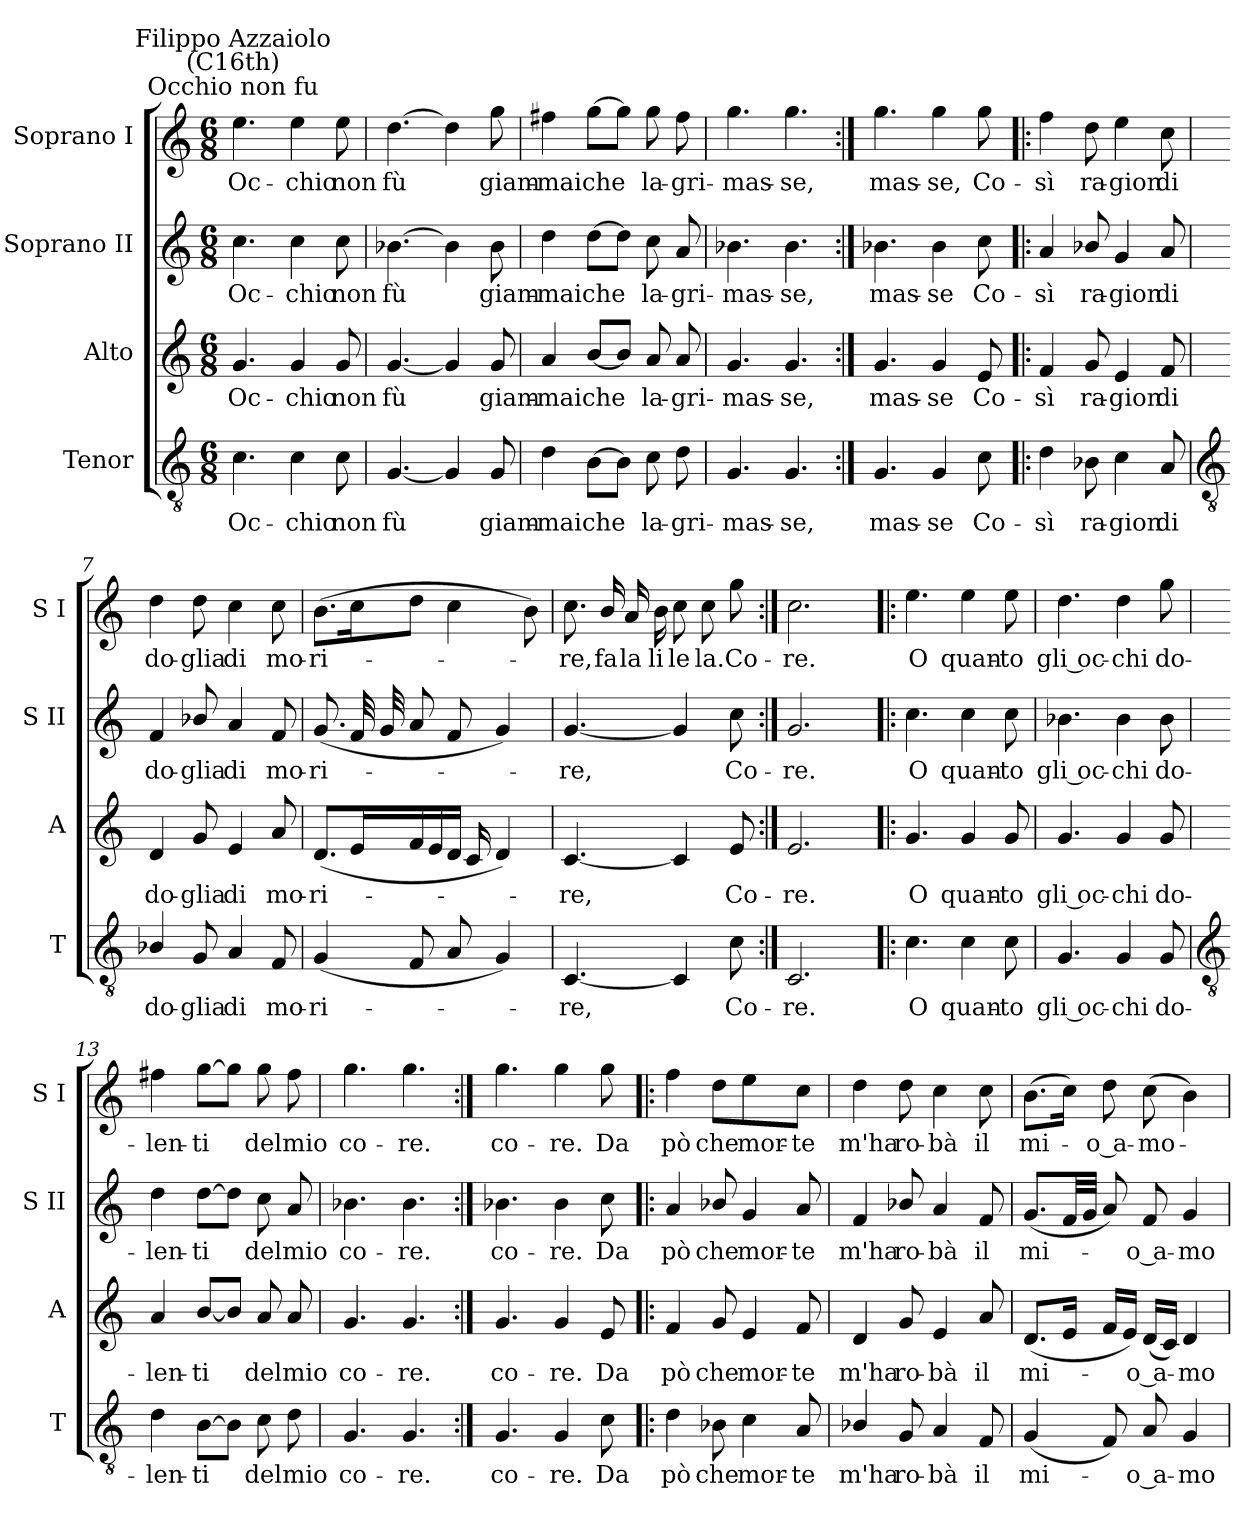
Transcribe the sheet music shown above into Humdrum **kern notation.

**kern	**text	**kern	**text	**kern	**text	**kern	**text
*part4	*part4	*part3	*part3	*part2	*part2	*part1	*part1
*staff4	*staff4	*staff3	*staff3	*staff2	*staff2	*staff1	*staff1
*I"Tenor	*	*I"Alto	*	*I"Soprano II	*	*I"Soprano I	*
*I'T	*	*I'A	*	*I'S II	*	*I'S I	*
*clefGv2	*	*clefG2	*	*clefG2	*	*clefG2	*
*k[]	*	*k[]	*	*k[]	*	*k[]	*
*C:	*	*C:	*	*C:	*	*C:	*
*M6/8	*	*M6/8	*	*M6/8	*	*M6/8	*
=1	=1	=1	=1	=1	=1	=1	=1
!	!	!	!	!	!	!LO:TX:a:cj:t=Occhio non fu	!
!	!	!	!	!	!	!LO:TX:a:cj:t=Filippo Azzaiolo\n(C16th)	!
!	!LO:LY:b	!	!LO:LY:b	!	!LO:LY:b	!	!LO:LY:b
4.c	Oc-	4.g	Oc-	4.cc	Oc-	4.ee	Oc-
!	!LO:LY:b	!	!LO:LY:b	!	!LO:LY:b	!	!LO:LY:b
4c	-chio	4g	-chio	4cc	-chio	4ee	-chio
!	!LO:LY:b	!	!LO:LY:b	!	!LO:LY:b	!	!LO:LY:b
8c	non	8g	non	8cc	non	8ee	non
=2	=2	=2	=2	=2	=2	=2	=2
!	!LO:LY:b	!	!LO:LY:b	!	!LO:LY:b	!	!LO:LY:b
[4.G	fù	[4.g	fù	[4.b-X	fù	[4.dd	fù
4G]	.	4g]	.	4b-]	.	4dd]	.
!	!LO:LY:b	!	!LO:LY:b	!	!LO:LY:b	!	!LO:LY:b
8G	giam-	8g	giam-	8b-	giam-	8gg	giam-
=3	=3	=3	=3	=3	=3	=3	=3
!	!LO:LY:b	!	!LO:LY:b	!	!LO:LY:b	!	!LO:LY:b
4d	-mai	4a	-mai	4dd	-mai	4ff#X	-mai
!	!LO:LY:b	!	!LO:LY:b	!	!LO:LY:b	!	!LO:LY:b
[8BL	che	[8b/L	che	[8ddL	che	[8ggL	che
8BJ]	.	8b/J]	.	8ddJ]	.	8ggJ]	.
!	!LO:LY:b	!	!LO:LY:b	!	!LO:LY:b	!	!LO:LY:b
8c	la-	8a	la-	8cc	la-	8gg	la-
!	!LO:LY:b	!	!LO:LY:b	!	!LO:LY:b	!	!LO:LY:b
8d	-gri-	8a	-gri-	8a	-gri-	8ff#	-gri-
=4	=4	=4	=4	=4	=4	=4	=4
!	!LO:LY:b	!	!LO:LY:b	!	!LO:LY:b	!	!LO:LY:b
4.G	-mas-	4.g	-mas-	4.b-X	-mas-	4.gg	-mas-
!	!LO:LY:b	!	!LO:LY:b	!	!LO:LY:b	!	!LO:LY:b
4.G	-se,	4.g	-se,	4.b-	-se,	4.gg	-se,
=5:|!	=5:|!	=5:|!	=5:|!	=5:|!	=5:|!	=5:|!	=5:|!
!	!LO:LY:b	!	!LO:LY:b	!	!LO:LY:b	!	!LO:LY:b
4.G	mas-	4.g	mas-	4.b-X	mas-	4.gg	mas-
!	!LO:LY:b	!	!LO:LY:b	!	!LO:LY:b	!	!LO:LY:b
4G	-se	4g	-se	4b-	-se	4gg	-se,
!	!LO:LY:b	!	!LO:LY:b	!	!LO:LY:b	!	!LO:LY:b
8c	Co-	8e	Co-	8cc	Co-	8gg	Co-
=6!|:	=6!|:	=6!|:	=6!|:	=6!|:	=6!|:	=6!|:	=6!|:
!	!LO:LY:b	!	!LO:LY:b	!	!LO:LY:b	!	!LO:LY:b
4d	-sì	4f	-sì	4a	-sì	4ff	-sì
!	!LO:LY:b	!	!LO:LY:b	!	!LO:LY:b	!	!LO:LY:b
8B-X	ra-	8g	ra-	8b-X/	ra-	8dd	ra-
!	!LO:LY:b	!	!LO:LY:b	!	!LO:LY:b	!	!LO:LY:b
4c	-gion	4e	-gion	4g	-gion	4ee	-gion
!	!LO:LY:b	!	!LO:LY:b	!	!LO:LY:b	!	!LO:LY:b
8A	di	8f	di	8a	di	8cc	di
!!LO:LB:g=z
=7	=7	=7	=7	=7	=7	=7	=7
*clefGv2	*	*	*	*	*	*	*
!	!LO:LY:b	!	!LO:LY:b	!	!LO:LY:b	!	!LO:LY:b
4B-X/	do-	4d	do-	4f	do-	4dd	do-
!	!LO:LY:b	!	!LO:LY:b	!	!LO:LY:b	!	!LO:LY:b
8G	-glia	8g	-glia	8b-X/	-glia	8dd	-glia
!	!LO:LY:b	!	!LO:LY:b	!	!LO:LY:b	!	!LO:LY:b
4A	di	4e	di	4a	di	4cc	di
!	!LO:LY:b	!	!LO:LY:b	!	!LO:LY:b	!	!LO:LY:b
8F	mo-	8a	mo-	8f	mo-	8cc	mo-
=8	=8	=8	=8	=8	=8	=8	=8
!	!LO:LY:b	!	!LO:LY:b	!	!LO:LY:b	!	!LO:LY:b
(<4G	-ri-	(<8.dL	-ri-	(<8.gL	-ri-	(>8.bL	-ri-
.	.	16e	.	32fLL	.	16cc	.
.	.	.	.	32g	.	.	.
8F	.	16f	.	8aJ	.	8ddJ	.
.	.	16e	.	.	.	.	.
8A	.	16dJJ	.	8f	.	4cc	.
.	.	16c	.	.	.	.	.
4G)	.	4d)	.	4g)	.	.	.
.	.	.	.	.	.	8b)	.
=9	=9	=9	=9	=9	=9	=9	=9
!	!LO:LY:b	!	!LO:LY:b	!	!LO:LY:b	!	!LO:LY:b
[4.C	re,	[4.c	re,	[4.g	re,	8.cc	re,
!	!	!	!	!	!	!	!LO:LY:b
.	.	.	.	.	.	16b/	fa
!	!	!	!	!	!	!	!LO:LY:b
.	.	.	.	.	.	16a	la
!	!	!	!	!	!	!	!LO:LY:b
.	.	.	.	.	.	16b	li
!	!	!	!	!	!	!	!LO:LY:b
4C]	.	4c]	.	4g]	.	8cc	le
!	!	!	!	!	!	!	!LO:LY:b
.	.	.	.	.	.	8cc	la.
!	!LO:LY:b	!	!LO:LY:b	!	!LO:LY:b	!	!LO:LY:b
8c	Co-	8e	Co-	8cc	Co-	8gg	Co-
=10:|!	=10:|!	=10:|!	=10:|!	=10:|!	=10:|!	=10:|!	=10:|!
!	!LO:LY:b	!	!LO:LY:b	!	!LO:LY:b	!	!LO:LY:b
2.C	re.	2.e	re.	2.g	re.	2.cc	re.
=11!|:	=11!|:	=11!|:	=11!|:	=11!|:	=11!|:	=11!|:	=11!|:
!	!LO:LY:b	!	!LO:LY:b	!	!LO:LY:b	!	!LO:LY:b
4.c	O	4.g	O	4.cc	O	4.ee	O
!	!LO:LY:b	!	!LO:LY:b	!	!LO:LY:b	!	!LO:LY:b
4c	quan-	4g	quan-	4cc	quan-	4ee	quan-
!	!LO:LY:b	!	!LO:LY:b	!	!LO:LY:b	!	!LO:LY:b
8c	-to	8g	-to	8cc	-to	8ee	-to
=12	=12	=12	=12	=12	=12	=12	=12
!	!LO:LY:b	!	!LO:LY:b	!	!LO:LY:b	!	!LO:LY:b
4.G	gli oc-	4.g	gli oc-	4.b-X	gli oc-	4.dd	gli oc-
!	!LO:LY:b	!	!LO:LY:b	!	!LO:LY:b	!	!LO:LY:b
4G	-chi	4g	-chi	4b-	-chi	4dd	-chi
!	!LO:LY:b	!	!LO:LY:b	!	!LO:LY:b	!	!LO:LY:b
8G	do-	8g	do-	8b-	do-	8gg	do-
!!LO:LB:g=z
=13	=13	=13	=13	=13	=13	=13	=13
*clefGv2	*	*	*	*	*	*	*
!	!LO:LY:b	!	!LO:LY:b	!	!LO:LY:b	!	!LO:LY:b
4d	-len-	4a	-len-	4dd	-len-	4ff#X	-len-
!	!LO:LY:b	!	!LO:LY:b	!	!LO:LY:b	!	!LO:LY:b
[8BL	-ti	[8b/L	-ti	[8ddL	-ti	[8ggL	-ti
8BJ]	.	8b/J]	.	8ddJ]	.	8ggJ]	.
!	!LO:LY:b	!	!LO:LY:b	!	!LO:LY:b	!	!LO:LY:b
8c	del	8a	del	8cc	del	8gg	del
!	!LO:LY:b	!	!LO:LY:b	!	!LO:LY:b	!	!LO:LY:b
8d	mio	8a	mio	8a	mio	8ff#	mio
=14	=14	=14	=14	=14	=14	=14	=14
!	!LO:LY:b	!	!LO:LY:b	!	!LO:LY:b	!	!LO:LY:b
4.G	co-	4.g	co-	4.b-X	co-	4.gg	co-
!	!LO:LY:b	!	!LO:LY:b	!	!LO:LY:b	!	!LO:LY:b
4.G	-re.	4.g	-re.	4.b-	-re.	4.gg	-re.
=15:|!	=15:|!	=15:|!	=15:|!	=15:|!	=15:|!	=15:|!	=15:|!
!	!LO:LY:b	!	!LO:LY:b	!	!LO:LY:b	!	!LO:LY:b
4.G	co-	4.g	co-	4.b-X	co-	4.gg	co-
!	!LO:LY:b	!	!LO:LY:b	!	!LO:LY:b	!	!LO:LY:b
4G	-re.	4g	-re.	4b-	-re.	4gg	-re.
!	!LO:LY:b	!	!LO:LY:b	!	!LO:LY:b	!	!LO:LY:b
8c	Da	8e	Da	8cc	Da	8gg	Da
=16!|:	=16!|:	=16!|:	=16!|:	=16!|:	=16!|:	=16!|:	=16!|:
!	!LO:LY:b	!	!LO:LY:b	!	!LO:LY:b	!	!LO:LY:b
4d	pò	4f	pò	4a	pò	4ff	pò
!	!LO:LY:b	!	!LO:LY:b	!	!LO:LY:b	!	!LO:LY:b
8B-X	che	8g	che	8b-X/	che	8ddL	che
!	!LO:LY:b	!	!LO:LY:b	!	!LO:LY:b	!	!LO:LY:b
4c	mor-	4e	mor-	4g	mor-	4ee	mor-
!	!LO:LY:b	!	!LO:LY:b	!	!LO:LY:b	!	!LO:LY:b
8A	-te	8f	-te	8a	-te	8ccJ	-te
=17	=17	=17	=17	=17	=17	=17	=17
!	!LO:LY:b	!	!LO:LY:b	!	!LO:LY:b	!	!LO:LY:b
4B-X/	m'ha	4d	m'ha	4f	m'ha	4dd	m'ha
!	!LO:LY:b	!	!LO:LY:b	!	!LO:LY:b	!	!LO:LY:b
8G	ro-	8g	ro-	8b-X/	ro-	8dd	ro-
!	!LO:LY:b	!	!LO:LY:b	!	!LO:LY:b	!	!LO:LY:b
4A	-bà	4e	-bà	4a	-bà	4cc	-bà
!	!LO:LY:b	!	!LO:LY:b	!	!LO:LY:b	!	!LO:LY:b
8F	il	8a	il	8f	il	8cc	il
=18	=18	=18	=18	=18	=18	=18	=18
!	!LO:LY:b	!	!LO:LY:b	!	!LO:LY:b	!	!LO:LY:b
(<4G	mi-	(<8.dL	mi-	(<8.gL	mi-	(>8.bL	mi-
.	.	16eJ	.	32fLL	.	16ccJ)	.
.	.	.	.	32gJJJ	.	.	.
!	!	!	!	!	!	!	!LO:LY:b
8F)	.	16fLL	.	8a)	.	8dd	o a-
.	.	16eJJ)	.	.	.	.	.
!	!LO:LY:b	!	!LO:LY:b	!	!LO:LY:b	!	!LO:LY:b
8A	o a-	(<16dLL	o a-	8f	o a-	(>8ccL	-mo-
.	.	16cJJ)	.	.	.	.	.
!	!LO:LY:b	!	!LO:LY:b	!	!LO:LY:b	!	!
4G	-mo-	4d	mo-	4g	-mo-	4b)	.
=	=	=	=	=	=	=	=
*-	*-	*-	*-	*-	*-	*-	*-
